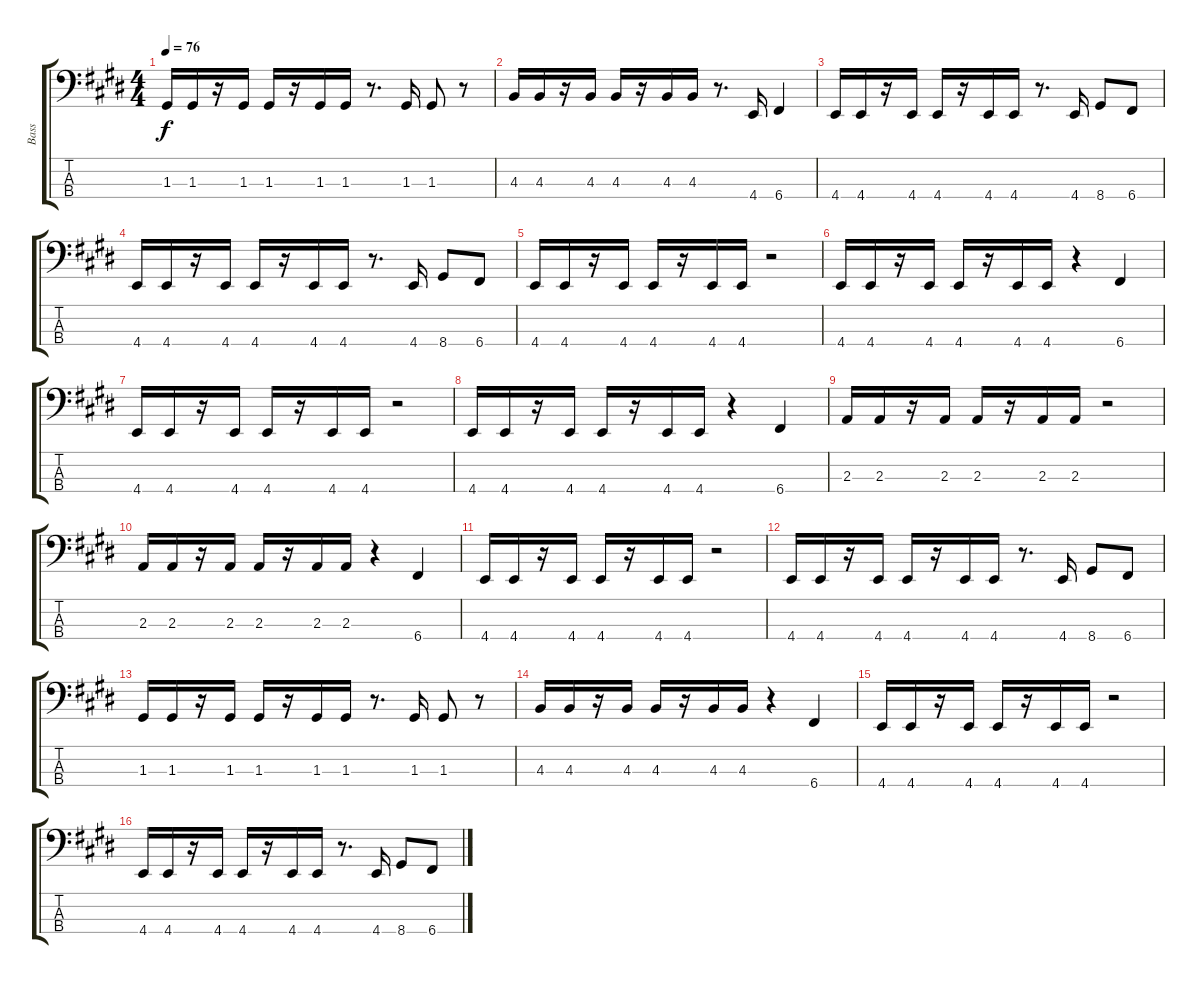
\track ("Bass" "Bass") {instrument electricbassfinger}
\staff {score tabs}
\tuning (G2 C2 G1 C1) {hide}
\ts (4 4)
\tempo 76
\clef f4
\ks e
1.3.16{dy f} 1.3.16 r.16 1.3.16 1.3.16 r.16 1.3.16 1.3.16 r.8{d} 1.3.16 1.3.8 r.8 |
4.3.16 4.3.16 r.16 4.3.16 4.3.16 r.16 4.3.16 4.3.16 r.8{d} 4.4.16 6.4.4 |
4.4.16 4.4.16 r.16 4.4.16 4.4.16 r.16 4.4.16 4.4.16 r.8{d} 4.4.16 8.4.8 6.4.8 |
4.4.16 4.4.16 r.16 4.4.16 4.4.16 r.16 4.4.16 4.4.16 r.8{d} 4.4.16 8.4.8 6.4.8 |
4.4.16 4.4.16 r.16 4.4.16 4.4.16 r.16 4.4.16 4.4.16 r.2 |
4.4.16 4.4.16 r.16 4.4.16 4.4.16 r.16 4.4.16 4.4.16 r.4 6.4.4 |
4.4.16 4.4.16 r.16 4.4.16 4.4.16 r.16 4.4.16 4.4.16 r.2 |
4.4.16 4.4.16 r.16 4.4.16 4.4.16 r.16 4.4.16 4.4.16 r.4 6.4.4 |
2.3.16 2.3.16 r.16 2.3.16 2.3.16 r.16 2.3.16 2.3.16 r.2 |
2.3.16 2.3.16 r.16 2.3.16 2.3.16 r.16 2.3.16 2.3.16 r.4 6.4.4 |
4.4.16 4.4.16 r.16 4.4.16 4.4.16 r.16 4.4.16 4.4.16 r.2 |
4.4.16 4.4.16 r.16 4.4.16 4.4.16 r.16 4.4.16 4.4.16 r.8{d} 4.4.16 8.4.8 6.4.8 |
1.3.16 1.3.16 r.16 1.3.16 1.3.16 r.16 1.3.16 1.3.16 r.8{d} 1.3.16 1.3.8 r.8 |
4.3.16 4.3.16 r.16 4.3.16 4.3.16 r.16 4.3.16 4.3.16 r.4 6.4.4 |
4.4.16 4.4.16 r.16 4.4.16 4.4.16 r.16 4.4.16 4.4.16 r.2 |
4.4.16 4.4.16 r.16 4.4.16 4.4.16 r.16 4.4.16 4.4.16 r.8{d} 4.4.16 8.4.8 6.4.8
